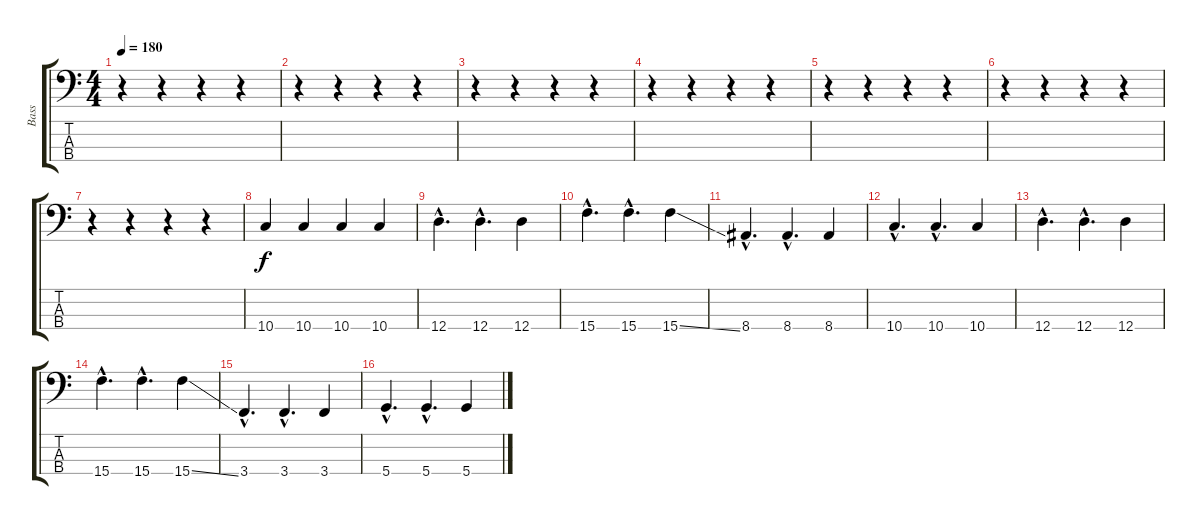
\track ("Bass" "Bass") {instrument electricbasspick}
\staff {score tabs}
\tuning (G2 D2 A1 D1) {hide}
\ts (4 4)
\tempo 180
\clef f4
\ks c
r.4{dy f instrument electricbasspick} r.4 r.4 r.4 |
r.4 r.4 r.4 r.4 |
r.4 r.4 r.4 r.4 |
r.4 r.4 r.4 r.4 |
r.4 r.4 r.4 r.4 |
r.4 r.4 r.4 r.4 |
r.4 r.4 r.4 r.4 |
10.4.4 10.4.4 10.4.4 10.4.4 |
12.4{hac}.4{d} 12.4{hac}.4{d} 12.4.4 |
15.4{hac}.4{d} 15.4{hac}.4{d} 15.4{ss}.4 |
8.4{hac}.4{d} 8.4{hac}.4{d} 8.4.4 |
10.4{hac}.4{d} 10.4{hac}.4{d} 10.4.4 |
12.4{hac}.4{d} 12.4{hac}.4{d} 12.4.4 |
15.4{hac}.4{d} 15.4{hac}.4{d} 15.4{ss}.4 |
3.4{hac}.4{d} 3.4{hac}.4{d} 3.4.4 |
5.4{hac}.4{d} 5.4{hac}.4{d} 5.4.4
